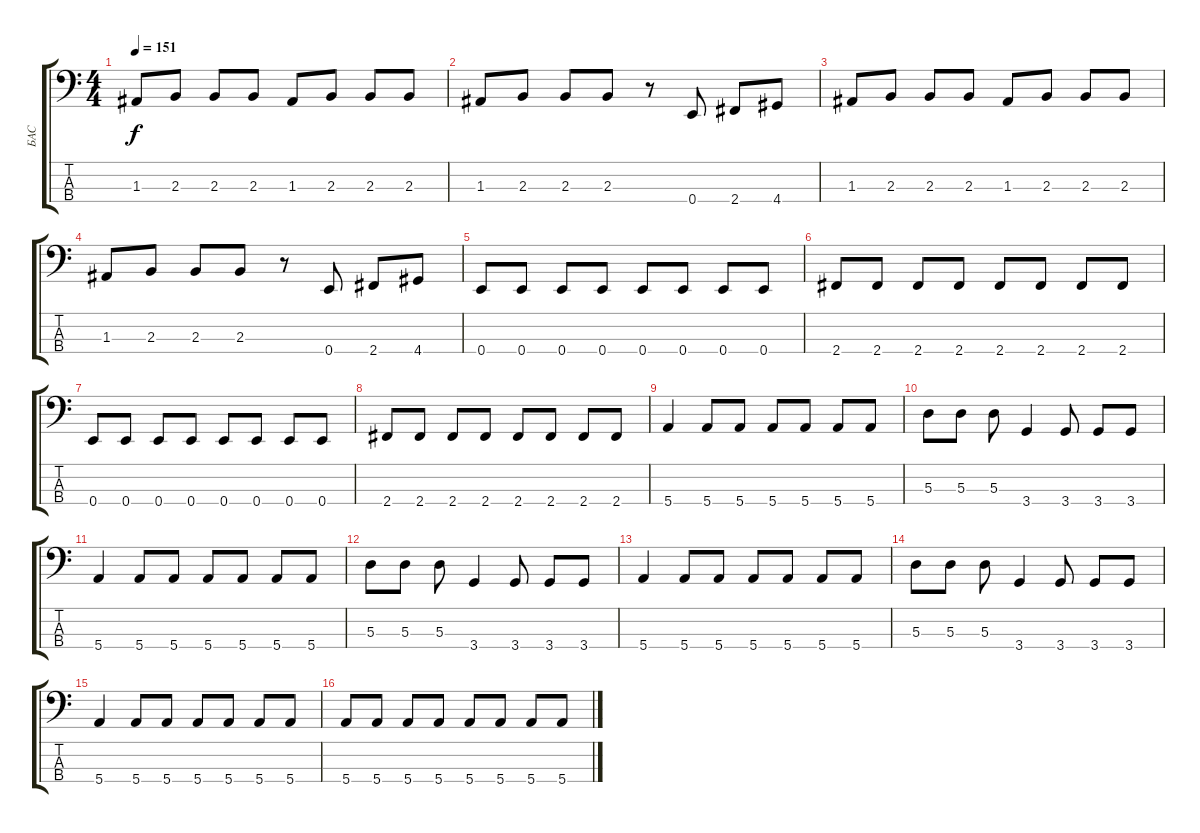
\track ("БАС" "БАС") {instrument electricbasspick}
\staff {score tabs}
\tuning (G2 D2 A1 E1) {hide}
\ts (4 4)
\tempo 151
\clef f4
\ks c
1.3.8{dy f} 2.3.8 2.3.8 2.3.8 1.3.8 2.3.8 2.3.8 2.3.8 |
1.3.8 2.3.8 2.3.8 2.3.8 r.8 0.4.8 2.4.8 4.4.8 |
1.3.8 2.3.8 2.3.8 2.3.8 1.3.8 2.3.8 2.3.8 2.3.8 |
1.3.8 2.3.8 2.3.8 2.3.8 r.8 0.4.8 2.4.8 4.4.8 |
0.4.8 0.4.8 0.4.8 0.4.8 0.4.8 0.4.8 0.4.8 0.4.8 |
2.4.8 2.4.8 2.4.8 2.4.8 2.4.8 2.4.8 2.4.8 2.4.8 |
0.4.8 0.4.8 0.4.8 0.4.8 0.4.8 0.4.8 0.4.8 0.4.8 |
2.4.8 2.4.8 2.4.8 2.4.8 2.4.8 2.4.8 2.4.8 2.4.8 |
5.4.4 5.4.8 5.4.8 5.4.8 5.4.8 5.4.8 5.4.8 |
5.3.8 5.3.8 5.3.8 3.4.4 3.4.8 3.4.8 3.4.8 |
5.4.4 5.4.8 5.4.8 5.4.8 5.4.8 5.4.8 5.4.8 |
5.3.8 5.3.8 5.3.8 3.4.4 3.4.8 3.4.8 3.4.8 |
5.4.4 5.4.8 5.4.8 5.4.8 5.4.8 5.4.8 5.4.8 |
5.3.8 5.3.8 5.3.8 3.4.4 3.4.8 3.4.8 3.4.8 |
5.4.4 5.4.8 5.4.8 5.4.8 5.4.8 5.4.8 5.4.8 |
5.4.8 5.4.8 5.4.8 5.4.8 5.4.8 5.4.8 5.4.8 5.4.8
